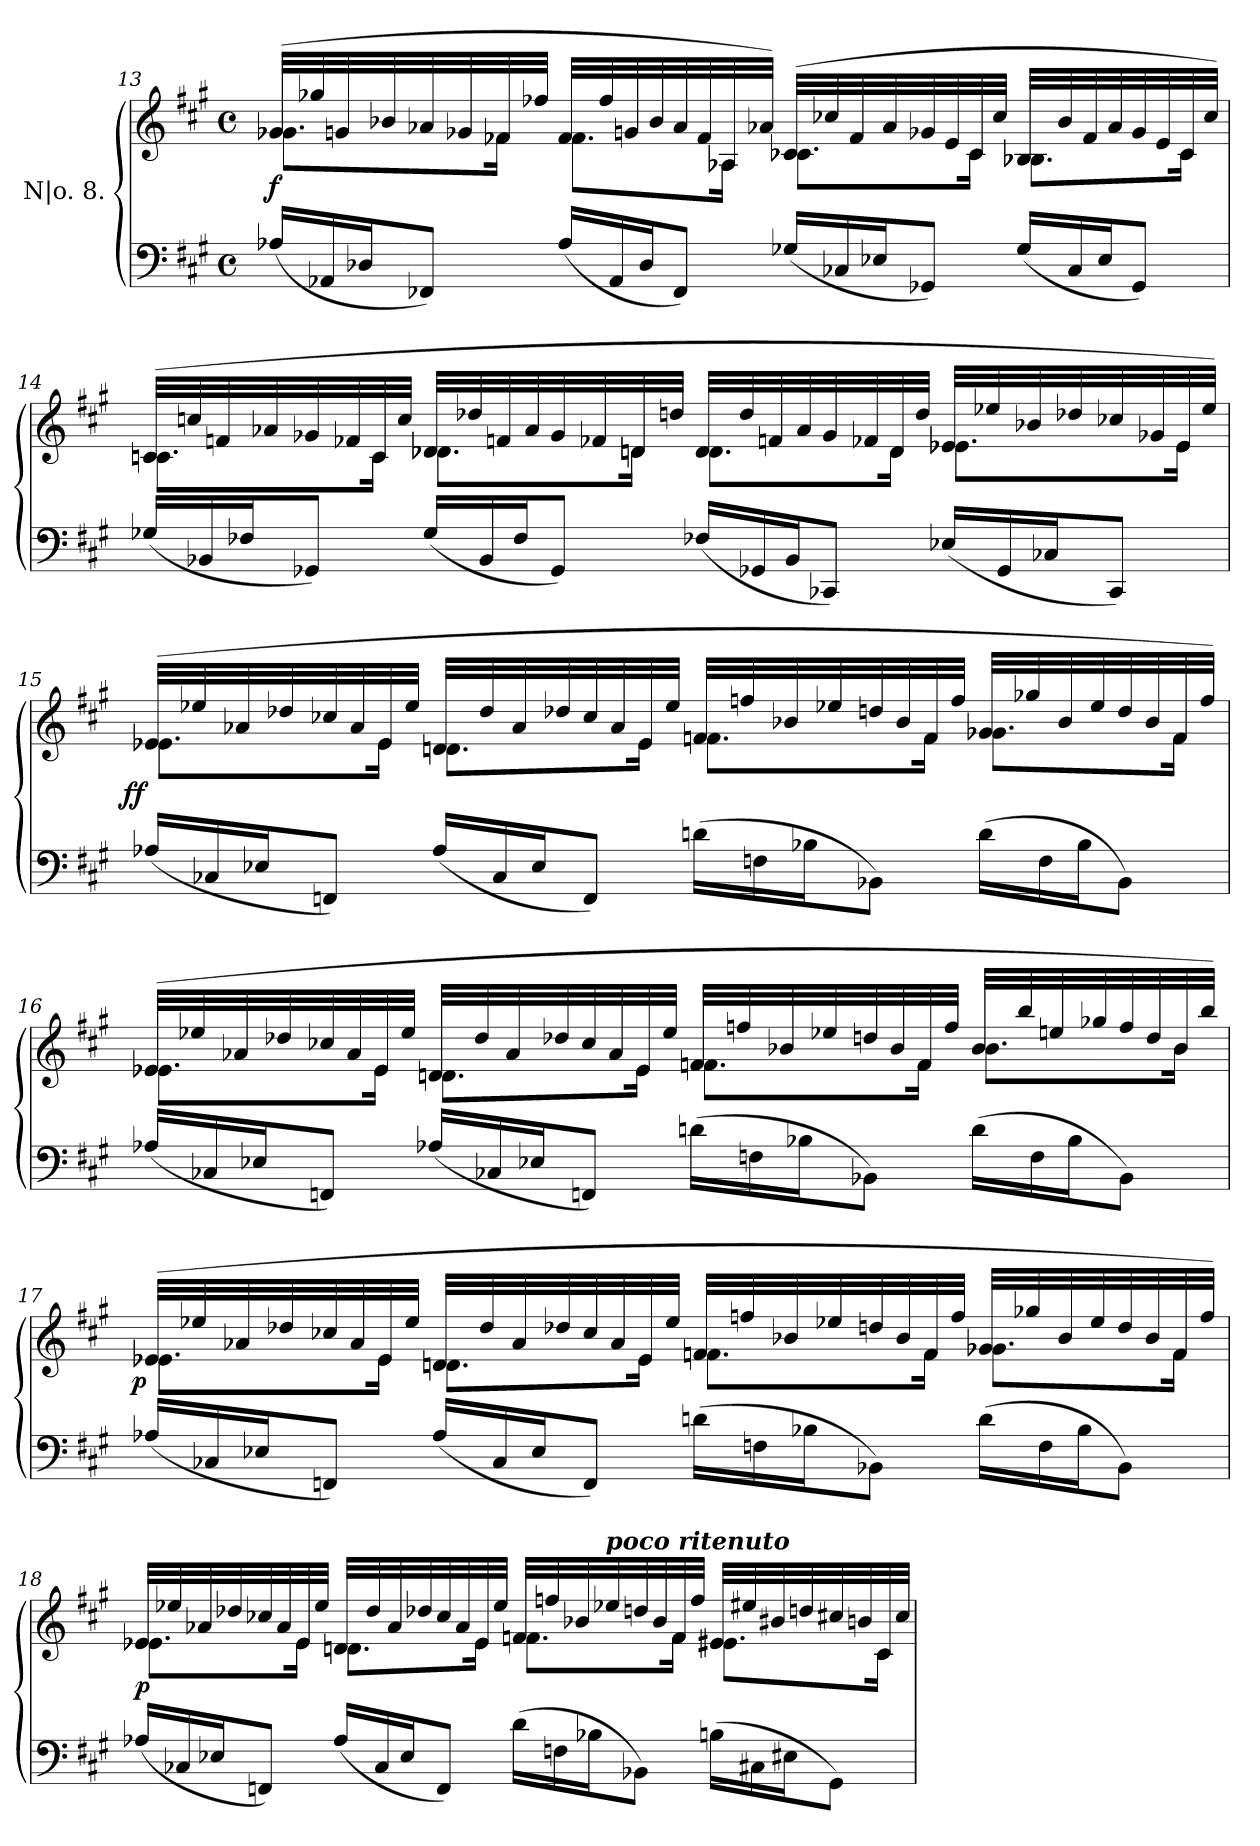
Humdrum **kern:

**kern	**kern	**dynam
*part1	*part1	*part1
*staff2	*staff1	*staff1/2
*I"N|o. 8.	*	*
*clefF4	*clefG2	*
*k[f#c#g#]	*k[f#c#g#]	*
*f#:	*f#:	*
*M4/4	*M4/4	*
*met(c)	*met(c)	*
*Xtuplet	*	*
=13	=13	=13
*	*^	*
(<24A-X/LL	(>32g-XLLL	8.g-XL	f
.	32gg-X!	.	.
24AA-X/	.	.	.
.	32gn!	.	.
24D-XJ	.	.	.
.	32b-X!	.	.
8FF-XJ)	32a-X!	.	.
.	32g-X!	.	.
.	32f-X	16f-XJk	.
.	32ff-X!JJJ	.	.
(<24A-/LL	32f-LLL	8.f-L	.
.	32ff-!	.	.
24AA-/	.	.	.
.	32gn!	.	.
24D-J	.	.	.
.	32b-!	.	.
8FF-J)	32a-!	.	.
.	32f-!	.	.
.	32A-X	16A-XJk	.
.	32a-X!JJJ)	.	.
(<24G-X/LL	(>32c-XLLL	8.c-XL	.
.	32cc-X!	.	.
24C-X/	.	.	.
.	32f-!	.	.
24E-XJ	.	.	.
.	32a-!	.	.
8GG-XJ)	32g-X!	.	.
.	32e!	.	.
.	32c-	16c-Jk	.
.	32cc-!JJJ	.	.
(<24G-/LL	32B-XLLL	8.B-XL	.
.	32b-!	.	.
24C-/	.	.	.
.	32f-!	.	.
24E-J	.	.	.
.	32a-!	.	.
8GG-J)	32g-!	.	.
.	32e!	.	.
.	32c-	16c-Jk	.
.	32cc-!JJJ)	.	.
=14	=14	=14	=14
(<24G-X/LL	(>32cnLLL	8.cnL	.
.	32ccn!	.	.
24BB-X	.	.	.
.	32fn!	.	.
24F-XJ	.	.	.
.	32a-X!	.	.
8GG-XJ)	32g-X!	.	.
.	32f-X!	.	.
.	32c	16cJk	.
.	32cc!JJJ	.	.
(<24G-/LL	32d-XLLL	8.d-XL	.
.	32dd-X!	.	.
24BB-	.	.	.
.	32fn!	.	.
24F-J	.	.	.
.	32a-!	.	.
8GG-J)	32g-!	.	.
.	32f-X!	.	.
.	32dn	16dnJk	.
.	32ddn!JJJ	.	.
(<24F-X/LL	32dLLL	8.dL	.
.	32dd!	.	.
24GG-X	.	.	.
.	32fn!	.	.
24BB-J	.	.	.
.	32a-!	.	.
8CC-XJ)	32g-!	.	.
.	32f-X!	.	.
.	32d	16dJk	.
.	32dd!JJJ	.	.
(<24E-X/LL	32e-XLLL	8.e-XL	.
.	32ee-X!	.	.
24GG-	.	.	.
.	32b-X!	.	.
24C-XJ	.	.	.
.	32dd-X!	.	.
8CC-J)	32cc-X!	.	.
.	32g-X!	.	.
.	32e-	16e-Jk	.
.	32ee-!JJJ)	.	.
=15	=15	=15	=15
!	!	!	!LO:DY:rj
(<24A-X/LL	(>32e-XLLL	8.e-XL	ff
.	32ee-X!	.	.
24C-X	.	.	.
.	32a-X!	.	.
24E-XJ	.	.	.
.	32dd-X!	.	.
8FFnJ)	32cc-X!	.	.
.	32a-!	.	.
.	32e-	16e-Jk	.
.	32ee-!JJJ	.	.
(<24A-/LL	32dnLLL	8.dnL	.
.	32dd-!	.	.
24C-	.	.	.
.	32a-!	.	.
24E-J	.	.	.
.	32dd-X!	.	.
8FFJ)	32cc-!	.	.
.	32a-!	.	.
.	32e-	16e-Jk	.
.	32ee-!JJJ	.	.
(>24dn\LL	32fnLLL	8.fnL	.
.	32ffn!	.	.
24Fn	.	.	.
.	32b-X!	.	.
24B-XJ	.	.	.
.	32ee-X!	.	.
8BB-XJ)	32ddn!	.	.
.	32b-!	.	.
.	32f	16fJk	.
.	32ff!JJJ	.	.
(>24d\LL	32g-XLLL	8.g-XL	.
.	32gg-X!	.	.
24F	.	.	.
.	32b-!	.	.
24B-J	.	.	.
.	32ee-!	.	.
8BB-J)	32dd!	.	.
.	32b-!	.	.
.	32f	16fJk	.
.	32ff!JJJ)	.	.
=16	=16	=16	=16
(<24A-X/LL	(>32e-XLLL	8.e-XL	.
.	32ee-X!	.	.
24C-X	.	.	.
.	32a-X!	.	.
24E-XJ	.	.	.
.	32dd-X!	.	.
8FFnJ)	32cc-X!	.	.
.	32a-!	.	.
.	32e-	16e-Jk	.
.	32ee-!JJJ	.	.
(<24A-X/LL	32dnLLL	8.dnL	.
.	32dd-!	.	.
24C-X	.	.	.
.	32a-!	.	.
24E-XJ	.	.	.
.	32dd-X!	.	.
8FFnJ)	32cc-!	.	.
.	32a-!	.	.
.	32e-	16e-Jk	.
.	32ee-!JJJ	.	.
(>24dn\LL	32fnLLL	8.fnL	.
.	32ffn!	.	.
24Fn	.	.	.
.	32b-X!	.	.
24B-XJ	.	.	.
.	32ee-X!	.	.
8BB-XJ)	32ddn!	.	.
.	32b-!	.	.
.	32f	16fJk	.
.	32ff!JJJ	.	.
(>24d\LL	32b-LLL	8.b-L	.
.	32bb!	.	.
24F	.	.	.
.	32een!	.	.
24B-J	.	.	.
.	32gg-X!	.	.
8BB-J)	32ff!	.	.
.	32dd!	.	.
.	32b-	16b-Jk	.
.	32bb!JJJ)	.	.
=17	=17	=17	=17
!	!	!	!LO:DY:rj
(<24A-X/LL	(>32e-XLLL	8.e-XL	p
.	32ee-X!	.	.
24C-X	.	.	.
.	32a-X!	.	.
24E-XJ	.	.	.
.	32dd-X!	.	.
8FFnJ)	32cc-X!	.	.
.	32a-!	.	.
.	32e-	16e-Jk	.
.	32ee-!JJJ	.	.
(<24A-/LL	32dnLLL	8.dnL	.
.	32dd-!	.	.
24C-	.	.	.
.	32a-!	.	.
24E-J	.	.	.
.	32dd-X!	.	.
8FFJ)	32cc-!	.	.
.	32a-!	.	.
.	32e-	16e-Jk	.
.	32ee-!JJJ	.	.
(>24dn\LL	32fnLLL	8.fnL	.
.	32ffn!	.	.
24Fn	.	.	.
.	32b-X!	.	.
24B-XJ	.	.	.
.	32ee-X!	.	.
8BB-XJ)	32ddn!	.	.
.	32b-!	.	.
.	32f	16fJk	.
.	32ff!JJJ	.	.
(>24d\LL	32g-XLLL	8.g-XL	.
.	32gg-X!	.	.
24F	.	.	.
.	32b-!	.	.
24B-J	.	.	.
.	32ee-!	.	.
8BB-J)	32dd!	.	.
.	32b-!	.	.
.	32f	16fJk	.
.	32ff!JJJ)	.	.
=18	=18	=18	=18
(<24A-X/LL	32e-XLLL	8.e-XL	p
.	32ee-X!	.	.
24C-X	.	.	.
.	32a-X!	.	.
24E-XJ	.	.	.
.	32dd-X!	.	.
8FFnJ)	32cc-X!	.	.
.	32a-!	.	.
.	32e-	16e-Jk	.
.	32ee-!JJJ	.	.
(<24A-/LL	32dnLLL	8.dnL	.
.	32dd-!	.	.
24C-/	.	.	.
.	32a-!	.	.
24E-J	.	.	.
.	32dd-X!	.	.
8FFJ)	32cc-!	.	.
.	32a-!	.	.
.	32e-	16e-Jk	.
.	32ee-!JJJ	.	.
(>24dLL	32fnLLL	8.fnL	.
.	32ffn!	.	.
24Fn	.	.	.
.	32b-X!	.	.
24B-XJ	.	.	.
!	!LO:TX:a:Bi:t=poco ritenuto	!	!
.	32ee-X!	.	.
8BB-XJ)	32ddn!	.	.
.	32b-!	.	.
.	32f	16fJk	.
.	32ff!JJJ	.	.
(>24BnLL	32e#XLLL	8.e#XL	.
.	32ee#X!	.	.
24C#X	.	.	.
.	32b#X!	.	.
24E#XJ	.	.	.
.	32ddn!	.	.
8GG#J)	32cc#X!	.	.
.	32bn!	.	.
.	32c#	16c#Jk	.
.	32cc#!JJJ	.	.
*	*v	*v	*
=	=	=
*-	*-	*-
